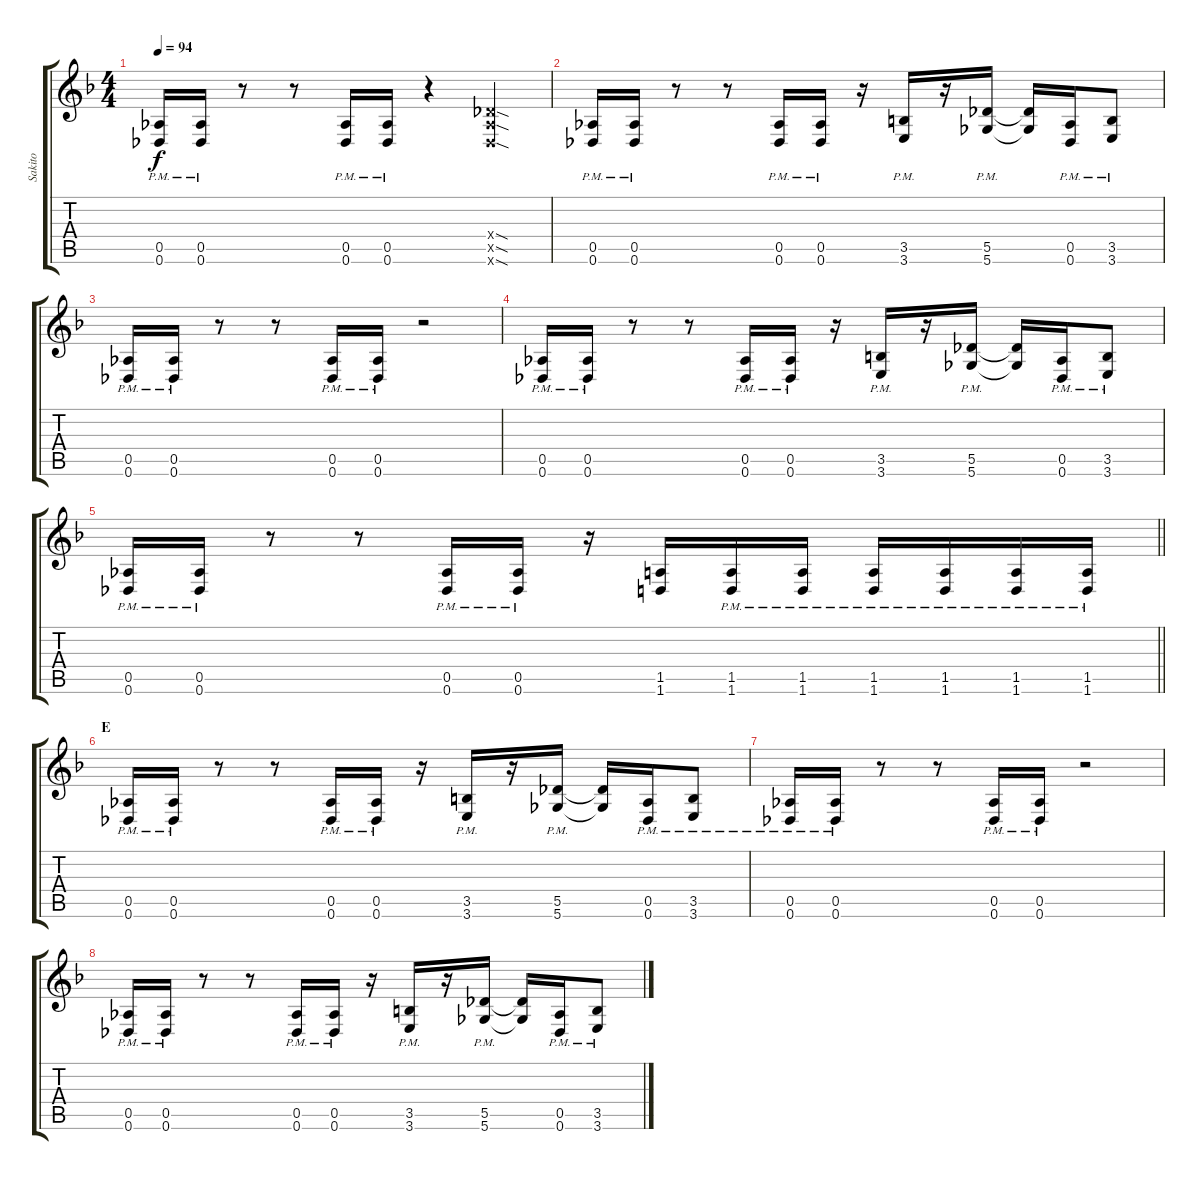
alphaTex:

\track ("Sakito" "Sakito") {instrument distortionguitar}
\staff {score tabs}
\tuning (Eb4 Bb3 Gb3 Db3 Ab2 Db2) {hide}
\ts (4 4)
\tempo 94
\clef g2
\ks f
(0.5{pm} 0.6{pm}).16{dy f} (0.5{pm} 0.6{pm}).16 r.8 r.8 (0.5{pm} 0.6{pm}).16 (0.5{pm} 0.6{pm}).16 r.4 (0.4{sod x} 0.5{sod x} 0.6{sod x}).4 |
(0.5{pm} 0.6{pm}).16 (0.5{pm} 0.6{pm}).16 r.8 r.8 (0.5{pm} 0.6{pm}).16 (0.5{pm} 0.6{pm}).16 r.16 (3.5{pm} 3.6{pm}).16 r.16 (5.5{pm} 5.6{pm}).16 (5.5{t} 5.6{t}).16 (0.5{pm} 0.6{pm}).16 (3.5{pm} 3.6{pm}).8 |
(0.5{pm} 0.6{pm}).16 (0.5{pm} 0.6{pm}).16 r.8 r.8 (0.5{pm} 0.6{pm}).16 (0.5{pm} 0.6{pm}).16 r.2 |
(0.5{pm} 0.6{pm}).16 (0.5{pm} 0.6{pm}).16 r.8 r.8 (0.5{pm} 0.6{pm}).16 (0.5{pm} 0.6{pm}).16 r.16 (3.5{pm} 3.6{pm}).16 r.16 (5.5{pm} 5.6{pm}).16 (5.5{t} 5.6{t}).16 (0.5{pm} 0.6{pm}).16 (3.5{pm} 3.6{pm}).8 |
\barLineRight lightlight
(0.5{pm} 0.6{pm}).16 (0.5{pm} 0.6{pm}).16 r.8 r.8 (0.5{pm} 0.6{pm}).16 (0.5{pm} 0.6{pm}).16 r.16 (1.5 1.6).16 (1.5{pm} 1.6{pm}).16 (1.5{pm} 1.6{pm}).16 (1.5{pm} 1.6{pm}).16 (1.5{pm} 1.6{pm}).16 (1.5{pm} 1.6{pm}).16 (1.5{pm} 1.6{pm}).16 |
\section ("" "E")
(0.5{pm} 0.6{pm}).16 (0.5{pm} 0.6{pm}).16 r.8 r.8 (0.5{pm} 0.6{pm}).16 (0.5{pm} 0.6{pm}).16 r.16 (3.5{pm} 3.6{pm}).16 r.16 (5.5{pm} 5.6{pm}).16 (5.5{t} 5.6{t}).16 (0.5{pm} 0.6{pm}).16 (3.5{pm} 3.6{pm}).8 |
(0.5{pm} 0.6{pm}).16 (0.5{pm} 0.6{pm}).16 r.8 r.8 (0.5{pm} 0.6{pm}).16 (0.5{pm} 0.6{pm}).16 r.2 |
(0.5{pm} 0.6{pm}).16 (0.5{pm} 0.6{pm}).16 r.8 r.8 (0.5{pm} 0.6{pm}).16 (0.5{pm} 0.6{pm}).16 r.16 (3.5{pm} 3.6{pm}).16 r.16 (5.5{pm} 5.6{pm}).16 (5.5{t} 5.6{t}).16 (0.5{pm} 0.6{pm}).16 (3.5{pm} 3.6{pm}).8
